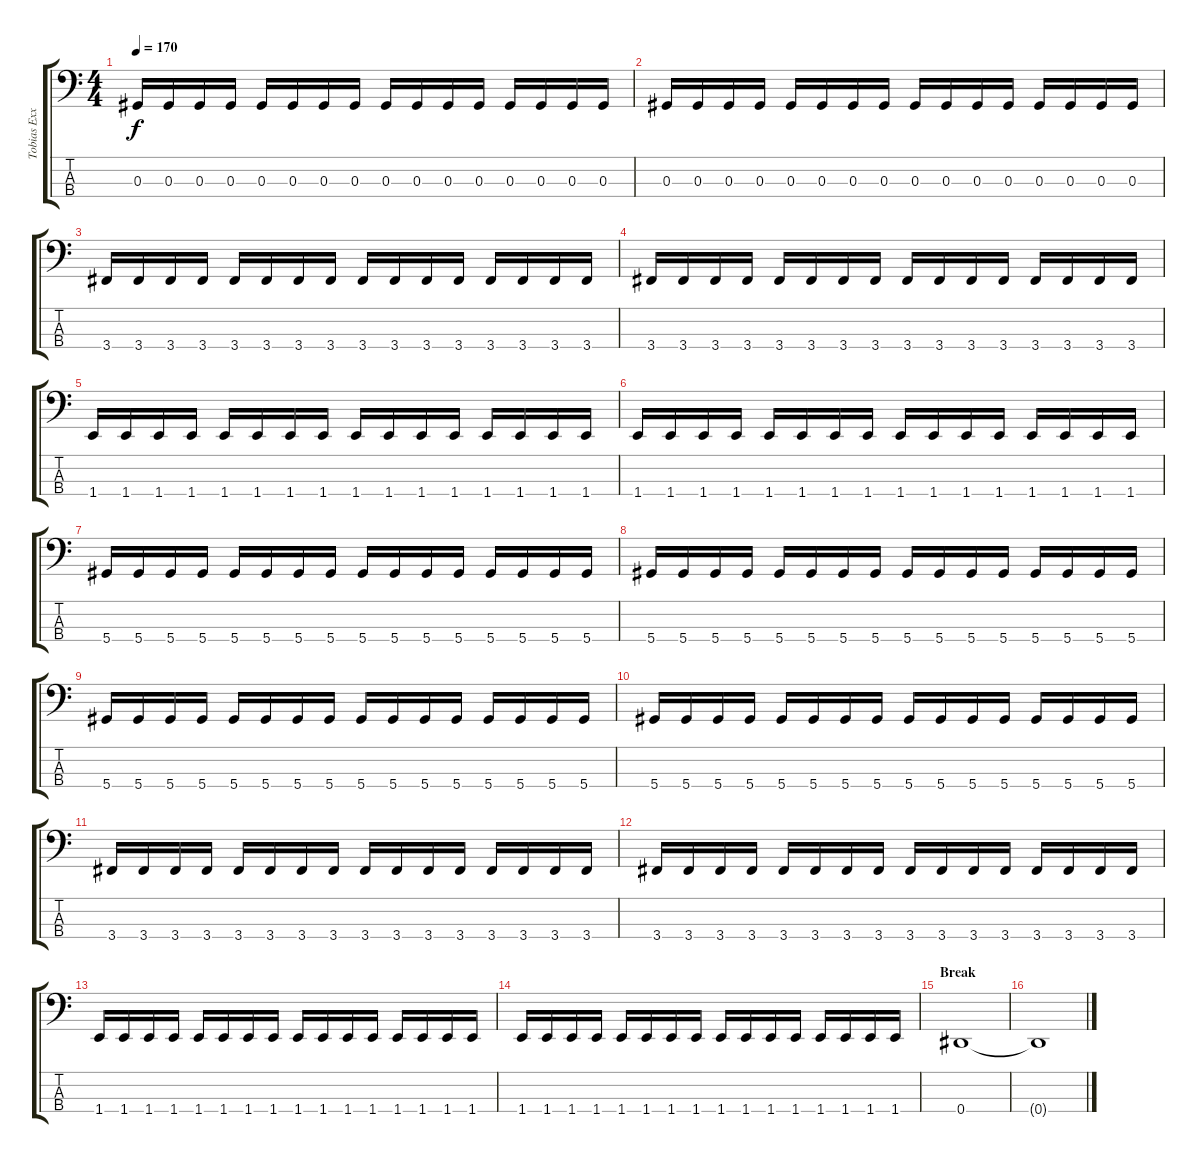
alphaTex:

\track ("Tobias Exxel" "Tobias Exx") {instrument electricbasspick}
\staff {score tabs}
\tuning (Gb2 Db2 Ab1 Eb1) {hide}
\ts (4 4)
\tempo 170
\clef f4
\ks c
0.3.16{dy f} 0.3.16 0.3.16 0.3.16 0.3.16 0.3.16 0.3.16 0.3.16 0.3.16 0.3.16 0.3.16 0.3.16 0.3.16 0.3.16 0.3.16 0.3.16 |
0.3.16 0.3.16 0.3.16 0.3.16 0.3.16 0.3.16 0.3.16 0.3.16 0.3.16 0.3.16 0.3.16 0.3.16 0.3.16 0.3.16 0.3.16 0.3.16 |
3.4.16 3.4.16 3.4.16 3.4.16 3.4.16 3.4.16 3.4.16 3.4.16 3.4.16 3.4.16 3.4.16 3.4.16 3.4.16 3.4.16 3.4.16 3.4.16 |
3.4.16 3.4.16 3.4.16 3.4.16 3.4.16 3.4.16 3.4.16 3.4.16 3.4.16 3.4.16 3.4.16 3.4.16 3.4.16 3.4.16 3.4.16 3.4.16 |
1.4.16 1.4.16 1.4.16 1.4.16 1.4.16 1.4.16 1.4.16 1.4.16 1.4.16 1.4.16 1.4.16 1.4.16 1.4.16 1.4.16 1.4.16 1.4.16 |
1.4.16 1.4.16 1.4.16 1.4.16 1.4.16 1.4.16 1.4.16 1.4.16 1.4.16 1.4.16 1.4.16 1.4.16 1.4.16 1.4.16 1.4.16 1.4.16 |
5.4.16 5.4.16 5.4.16 5.4.16 5.4.16 5.4.16 5.4.16 5.4.16 5.4.16 5.4.16 5.4.16 5.4.16 5.4.16 5.4.16 5.4.16 5.4.16 |
5.4.16 5.4.16 5.4.16 5.4.16 5.4.16 5.4.16 5.4.16 5.4.16 5.4.16 5.4.16 5.4.16 5.4.16 5.4.16 5.4.16 5.4.16 5.4.16 |
5.4.16 5.4.16 5.4.16 5.4.16 5.4.16 5.4.16 5.4.16 5.4.16 5.4.16 5.4.16 5.4.16 5.4.16 5.4.16 5.4.16 5.4.16 5.4.16 |
5.4.16 5.4.16 5.4.16 5.4.16 5.4.16 5.4.16 5.4.16 5.4.16 5.4.16 5.4.16 5.4.16 5.4.16 5.4.16 5.4.16 5.4.16 5.4.16 |
3.4.16 3.4.16 3.4.16 3.4.16 3.4.16 3.4.16 3.4.16 3.4.16 3.4.16 3.4.16 3.4.16 3.4.16 3.4.16 3.4.16 3.4.16 3.4.16 |
3.4.16 3.4.16 3.4.16 3.4.16 3.4.16 3.4.16 3.4.16 3.4.16 3.4.16 3.4.16 3.4.16 3.4.16 3.4.16 3.4.16 3.4.16 3.4.16 |
1.4.16 1.4.16 1.4.16 1.4.16 1.4.16 1.4.16 1.4.16 1.4.16 1.4.16 1.4.16 1.4.16 1.4.16 1.4.16 1.4.16 1.4.16 1.4.16 |
1.4.16 1.4.16 1.4.16 1.4.16 1.4.16 1.4.16 1.4.16 1.4.16 1.4.16 1.4.16 1.4.16 1.4.16 1.4.16 1.4.16 1.4.16 1.4.16 |
\section ("" "Break")
0.4.1 |
0.4{t}.1
